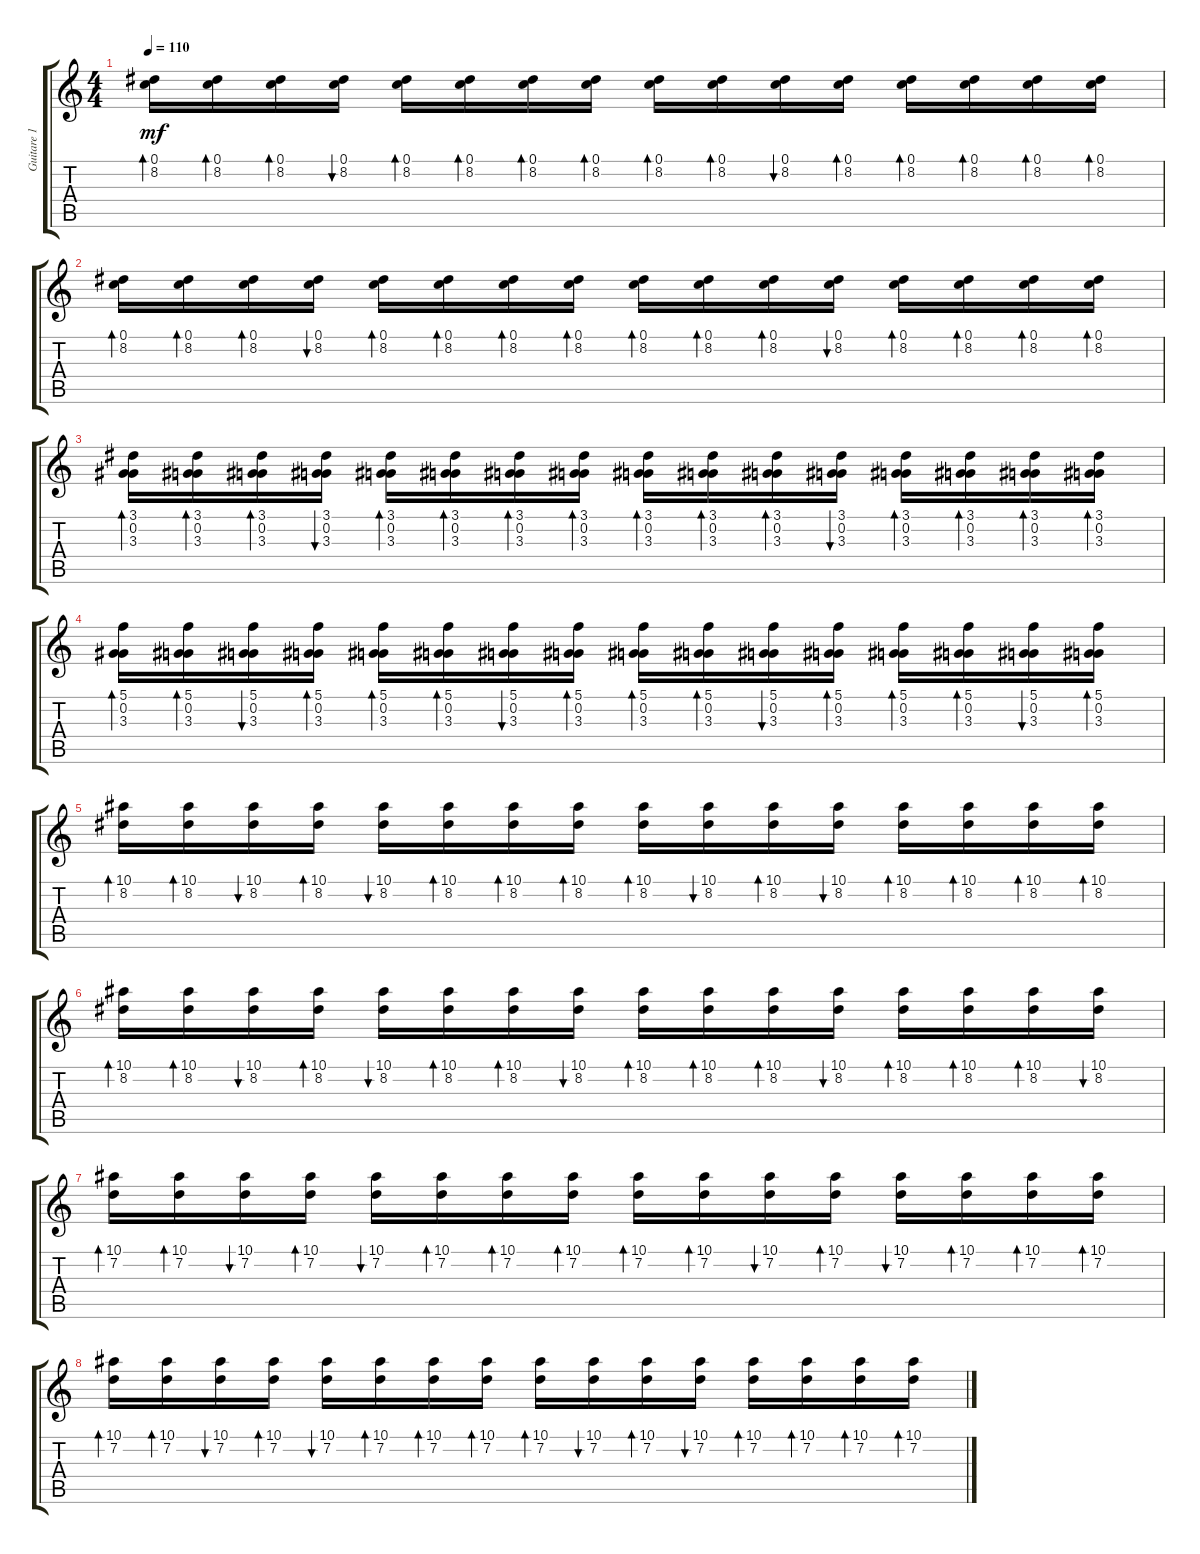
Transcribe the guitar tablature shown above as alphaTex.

\track ("Guitare 1" "Guitare 1") {instrument electricguitarclean}
\staff {score tabs}
\tuning (C4 G3 F3 C3 G2 C2) {hide}
\ts (4 4)
\tempo 110
\clef g2
\ks c
(0.1 8.2).16{bd 60 dy mf} (0.1 8.2).16{bd 60} (0.1 8.2).16{bd 60} (0.1 8.2).16{bu 60} (0.1 8.2).16{bd 60} (0.1 8.2).16{bd 60} (0.1 8.2).16{bd 60} (0.1 8.2).16{bd 60} (0.1 8.2).16{bd 60} (0.1 8.2).16{bd 60} (0.1 8.2).16{bu 60} (0.1 8.2).16{bd 60} (0.1 8.2).16{bd 60} (0.1 8.2).16{bd 60} (0.1 8.2).16{bd 60} (0.1 8.2).16{bd 60} |
(0.1 8.2).16{bd 60} (0.1 8.2).16{bd 60} (0.1 8.2).16{bd 60} (0.1 8.2).16{bu 60} (0.1 8.2).16{bd 60} (0.1 8.2).16{bd 60} (0.1 8.2).16{bd 60} (0.1 8.2).16{bd 60} (0.1 8.2).16{bd 60} (0.1 8.2).16{bd 60} (0.1 8.2).16{bd 60} (0.1 8.2).16{bu 60} (0.1 8.2).16{bd 60} (0.1 8.2).16{bd 60} (0.1 8.2).16{bd 60} (0.1 8.2).16{bd 60} |
(3.1 0.2 3.3).16{bd 60} (3.1 0.2 3.3).16{bd 60} (3.1 0.2 3.3).16{bd 60} (3.1 0.2 3.3).16{bu 60} (3.1 0.2 3.3).16{bd 60} (3.1 0.2 3.3).16{bd 60} (3.1 0.2 3.3).16{bd 60} (3.1 0.2 3.3).16{bd 60} (3.1 0.2 3.3).16{bd 60} (3.1 0.2 3.3).16{bd 60} (3.1 0.2 3.3).16{bd 60} (3.1 0.2 3.3).16{bu 60} (3.1 0.2 3.3).16{bd 60} (3.1 0.2 3.3).16{bd 60} (3.1 0.2 3.3).16{bd 60} (3.1 0.2 3.3).16{bd 60} |
(5.1 0.2 3.3).16{bd 60} (5.1 0.2 3.3).16{bd 60} (5.1 0.2 3.3).16{bu 60} (5.1 0.2 3.3).16{bd 60} (5.1 0.2 3.3).16{bd 60} (5.1 0.2 3.3).16{bd 60} (5.1 0.2 3.3).16{bu 60} (5.1 0.2 3.3).16{bd 60} (5.1 0.2 3.3).16{bd 60} (5.1 0.2 3.3).16{bd 60} (5.1 0.2 3.3).16{bu 60} (5.1 0.2 3.3).16{bd 60} (5.1 0.2 3.3).16{bd 60} (5.1 0.2 3.3).16{bd 60} (5.1 0.2 3.3).16{bu 60} (5.1 0.2 3.3).16{bd 60} |
(10.1 8.2).16{bd 120 volume 12 balance 6} (10.1 8.2).16{bd 120} (10.1 8.2).16{bu 60} (10.1 8.2).16{bd 60} (10.1 8.2).16{bu 60} (10.1 8.2).16{bd 60} (10.1 8.2).16{bd 60} (10.1 8.2).16{bd 120} (10.1 8.2).16{bd 120} (10.1 8.2).16{bu 60} (10.1 8.2).16{bd 60} (10.1 8.2).16{bu 60} (10.1 8.2).16{bd 60} (10.1 8.2).16{bd 60} (10.1 8.2).16{bd 60} (10.1 8.2).16{bd 60} |
(10.1 8.2).16{bd 120} (10.1 8.2).16{bd 120} (10.1 8.2).16{bu 60} (10.1 8.2).16{bd 60} (10.1 8.2).16{bu 60} (10.1 8.2).16{bd 60} (10.1 8.2).16{bd 60} (10.1 8.2).16{bu 60} (10.1 8.2).16{bd 60} (10.1 8.2).16{bd 60} (10.1 8.2).16{bd 60} (10.1 8.2).16{bu 60} (10.1 8.2).16{bd 60} (10.1 8.2).16{bd 60} (10.1 8.2).16{bd 60} (10.1 8.2).16{bu 60} |
(10.1 7.2).16{bd 120} (10.1 7.2).16{bd 120} (10.1 7.2).16{bu 60} (10.1 7.2).16{bd 60} (10.1 7.2).16{bu 60} (10.1 7.2).16{bd 60} (10.1 7.2).16{bd 60} (10.1 7.2).16{bd 60} (10.1 7.2).16{bd 120} (10.1 7.2).16{bd 120} (10.1 7.2).16{bu 60} (10.1 7.2).16{bd 60} (10.1 7.2).16{bu 60} (10.1 7.2).16{bd 60} (10.1 7.2).16{bd 60} (10.1 7.2).16{bd 60} |
(10.1 7.2).16{bd 120} (10.1 7.2).16{bd 120} (10.1 7.2).16{bu 60} (10.1 7.2).16{bd 60} (10.1 7.2).16{bu 60} (10.1 7.2).16{bd 60} (10.1 7.2).16{bd 60} (10.1 7.2).16{bd 120} (10.1 7.2).16{bd 120} (10.1 7.2).16{bu 60} (10.1 7.2).16{bd 60} (10.1 7.2).16{bu 60} (10.1 7.2).16{bd 60} (10.1 7.2).16{bd 60} (10.1 7.2).16{bd 60} (10.1 7.2).16{bd 60}
